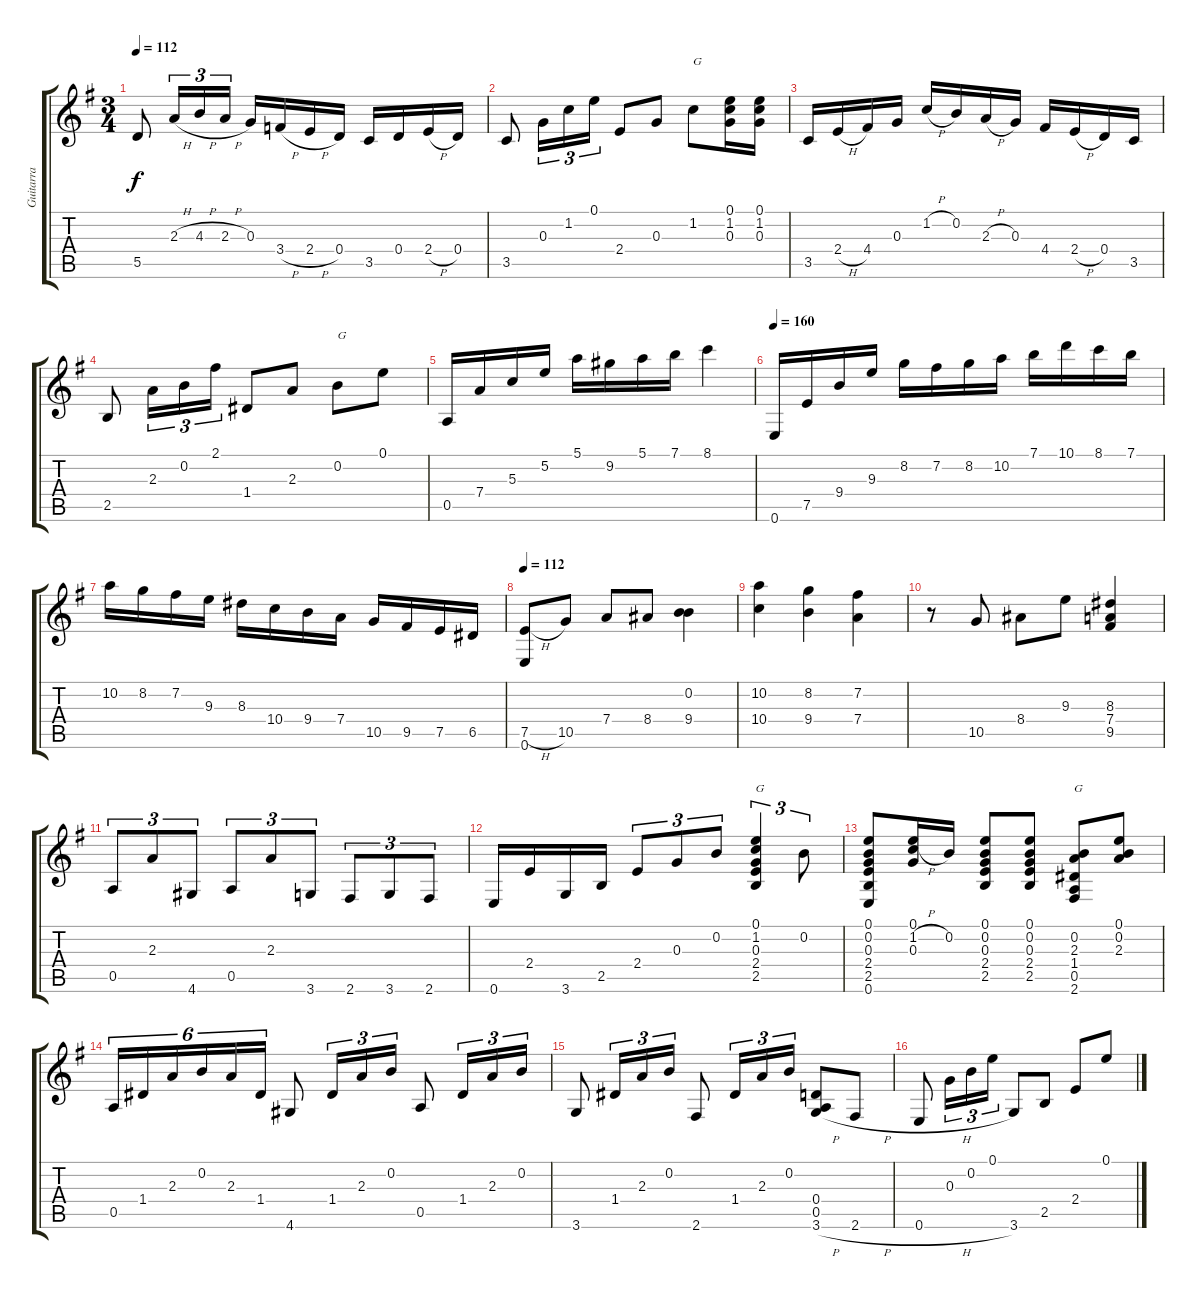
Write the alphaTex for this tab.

\track ("Guitarra" "Guitarra") {instrument acousticguitarnylon}
\staff {score tabs}
\tuning (E4 B3 G3 D3 A2 E2) {hide}
\ts (3 4)
\tempo 112
\clef g2
\ks g
5.5.8{dy f} 2.3{h}.16{tu (3 2)} 4.3{h}.16{tu (3 2)} 2.3{h}.16{tu (3 2)} 0.3.16 3.4{h}.16 2.4{h}.16 0.4.16 3.5.16 0.4.16 2.4{h}.16 0.4.16 |
3.5.8 0.3.16{tu (3 2)} 1.2.16{tu (3 2)} 0.1.16{tu (3 2)} 2.4.8 0.3.8 1.2.8{txt "G"} (0.1 1.2 0.3).16 (0.1 1.2 0.3).16 |
3.5.16 2.4{h}.16 4.4.16 0.3.16 1.2{h}.16 0.2.16 2.3{h}.16 0.3.16 4.4.16 2.4{h}.16 0.4.16 3.5.16 |
2.5.8 2.3.16{tu (3 2)} 0.2.16{tu (3 2)} 2.1.16{tu (3 2)} 1.4.8 2.3.8 0.2.8{txt "G"} 0.1.8 |
0.5.16 7.4.16 5.3.16 5.2.16 5.1.16 9.2.16 5.1.16 7.1.16 8.1.4 |
\tempo 160
0.6.16 7.5.16 9.4.16 9.3.16 8.2.16 7.2.16 8.2.16 10.2.16 7.1.16 10.1.16 8.1.16 7.1.16 |
10.2.16 8.2.16 7.2.16 9.3.16 8.3.16 10.4.16 9.4.16 7.4.16 10.5.16 9.5.16 7.5.16 6.5.16 |
\tempo 112
(7.5{h} 0.6).8 10.5.8 7.4.8 8.4.8 (0.2 9.4).4 |
(10.2 10.4).4 (8.2 9.4).4 (7.2 7.4).4 |
r.8 10.5.8 8.4.8 9.3.8 (8.3 7.4 9.5).4 |
0.5.8{tu (3 2)} 2.3.8{tu (3 2)} 4.6.8{tu (3 2)} 0.5.8{tu (3 2)} 2.3.8{tu (3 2)} 3.6.8{tu (3 2)} 2.6.8{tu (3 2)} 3.6.8{tu (3 2)} 2.6.8{tu (3 2)} |
0.6.16 2.4.16 3.6.16 2.5.16 2.4.8{tu (3 2)} 0.3.8{tu (3 2)} 0.2.8{tu (3 2)} (0.1 1.2 0.3 2.4 2.5).4{tu (3 2) txt "G"} 0.2.8{tu (3 2)} |
(0.1 0.2 0.3 2.4 2.5 0.6).8 (0.1 1.2{h} 0.3).16 0.2.16 (0.1 0.2 0.3 2.4 2.5).8 (0.1 0.2 0.3 2.4 2.5).8 (0.2 2.3 1.4 0.5 2.6).8{txt "G"} (0.1 0.2 2.3).8 |
0.5.16{tu (6 4)} 1.4.16{tu (6 4)} 2.3.16{tu (6 4)} 0.2.16{tu (6 4)} 2.3.16{tu (6 4)} 1.4.16{tu (6 4)} 4.6.8 1.4.16{tu (3 2)} 2.3.16{tu (3 2)} 0.2.16{tu (3 2)} 0.5.8 1.4.16{tu (3 2)} 2.3.16{tu (3 2)} 0.2.16{tu (3 2)} |
3.6.8 1.4.16{tu (3 2)} 2.3.16{tu (3 2)} 0.2.16{tu (3 2)} 2.6.8 1.4.16{tu (3 2)} 2.3.16{tu (3 2)} 0.2.16{tu (3 2)} (0.4 0.5 3.6{h}).8 2.6{h}.8 |
0.6{h}.8 0.3.16{tu (3 2)} 0.2.16{tu (3 2)} 0.1.16{tu (3 2)} 3.6.8 2.5.8 2.4.8 0.1.8
